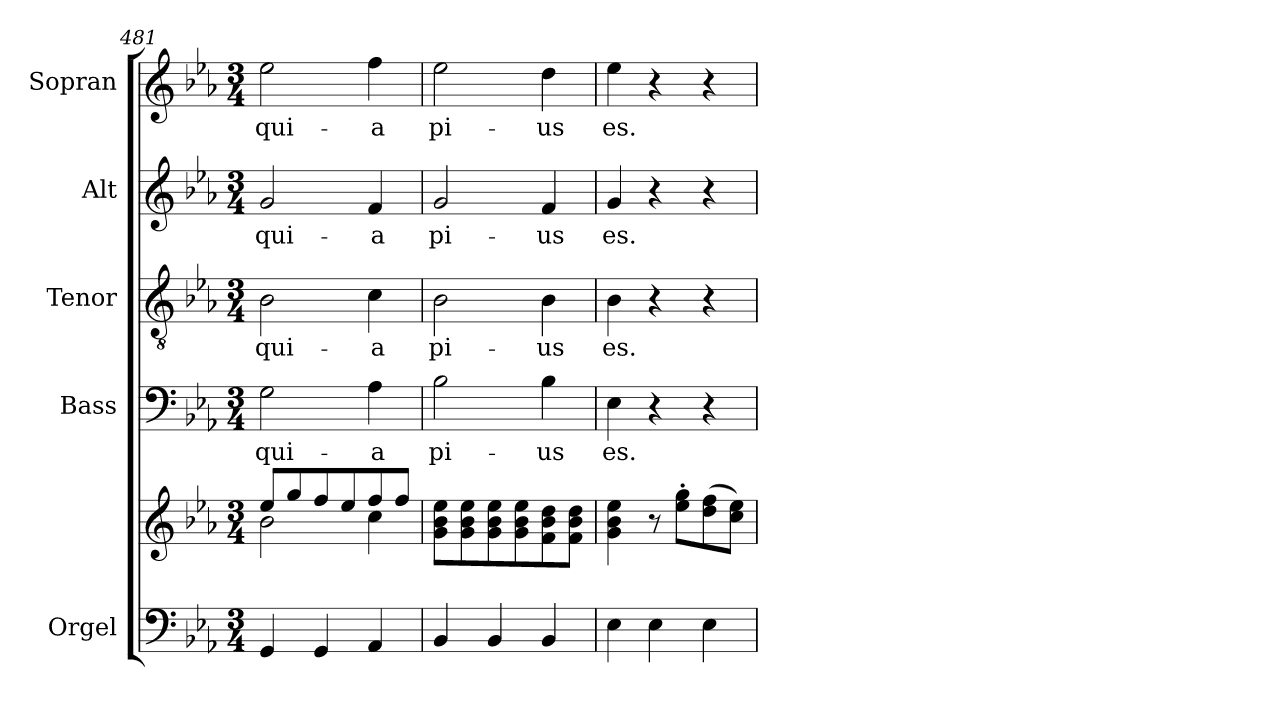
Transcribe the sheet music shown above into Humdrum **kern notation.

**kern	**kern	**kern	**text	**kern	**text	**kern	**text	**kern	**text
*part5	*part5	*part4	*part4	*part3	*part3	*part2	*part2	*part1	*part1
*staff6	*staff5	*staff4	*staff4	*staff3	*staff3	*staff2	*staff2	*staff1	*staff1
*I"Orgel	*	*I"Bass	*	*I"Tenor	*	*I"Alt	*	*I"Sopran	*
*I'Org.	*	*I'B.	*	*I'T.	*	*I'A.	*	*I'S.	*
*clefF4	*clefG2	*clefF4	*	*clefGv2	*	*clefG2	*	*clefG2	*
*k[b-e-a-]	*k[b-e-a-]	*k[b-e-a-]	*	*k[b-e-a-]	*	*k[b-e-a-]	*	*k[b-e-a-]	*
*E-:	*E-:	*E-:	*	*E-:	*	*E-:	*	*E-:	*
*M3/4	*M3/4	*M3/4	*	*M3/4	*	*M3/4	*	*M3/4	*
=481	=481	=481	=481	=481	=481	=481	=481	=481	=481
*	*^	*	*	*	*	*	*	*	*
!	!	!	!	!LO:LY:b	!	!LO:LY:b	!	!LO:LY:b	!	!LO:LY:b
4GG/	8ee-/L	2b-\	2G\	qui-	2B-\	qui-	2g/	qui-	2ee-\	qui-
.	8gg/	.	.	.	.	.	.	.	.	.
4GG/	8ff/	.	.	.	.	.	.	.	.	.
.	8ee-/	.	.	.	.	.	.	.	.	.
!	!	!	!	!LO:LY:b	!	!LO:LY:b	!	!LO:LY:b	!	!LO:LY:b
4AA-/	8ff/	4cc\	4A-\	-a	4c\	-a	4f/	-a	4ff\	-a
.	8ff/J	.	.	.	.	.	.	.	.	.
*	*v	*v	*	*	*	*	*	*	*	*
=482	=482	=482	=482	=482	=482	=482	=482	=482	=482
!	!	!	!LO:LY:b	!	!LO:LY:b	!	!LO:LY:b	!	!LO:LY:b
4BB-/	8g\ 8b-\ 8ee-\L	2B-\	pi-	2B-\	pi-	2g/	pi-	2ee-\	pi-
.	8g\ 8b-\ 8ee-\	.	.	.	.	.	.	.	.
4BB-/	8g\ 8b-\ 8ee-\	.	.	.	.	.	.	.	.
.	8g\ 8b-\ 8ee-\	.	.	.	.	.	.	.	.
!	!	!	!LO:LY:b	!	!LO:LY:b	!	!LO:LY:b	!	!LO:LY:b
4BB-/	8f\ 8b-\ 8dd\	4B-\	-us	4B-\	-us	4f/	-us	4dd\	-us
.	8f\ 8b-\ 8dd\J	.	.	.	.	.	.	.	.
=483	=483	=483	=483	=483	=483	=483	=483	=483	=483
!	!	!	!LO:LY:b	!	!LO:LY:b	!	!LO:LY:b	!	!LO:LY:b
4E-\	4g\ 4b-\ 4ee-\	4E-\	es.	4B-\	es.	4g/	es.	4ee-\	es.
4E-\	8r	4r	.	4r	.	4r	.	4r	.
.	8ee-\'> 8gg\'>L	.	.	.	.	.	.	.	.
4E-\	(>8dd\ 8ff\	4r	.	4r	.	4r	.	4r	.
.	8cc\ 8ee-\J)	.	.	.	.	.	.	.	.
=	=	=	=	=	=	=	=	=	=
*-	*-	*-	*-	*-	*-	*-	*-	*-	*-
